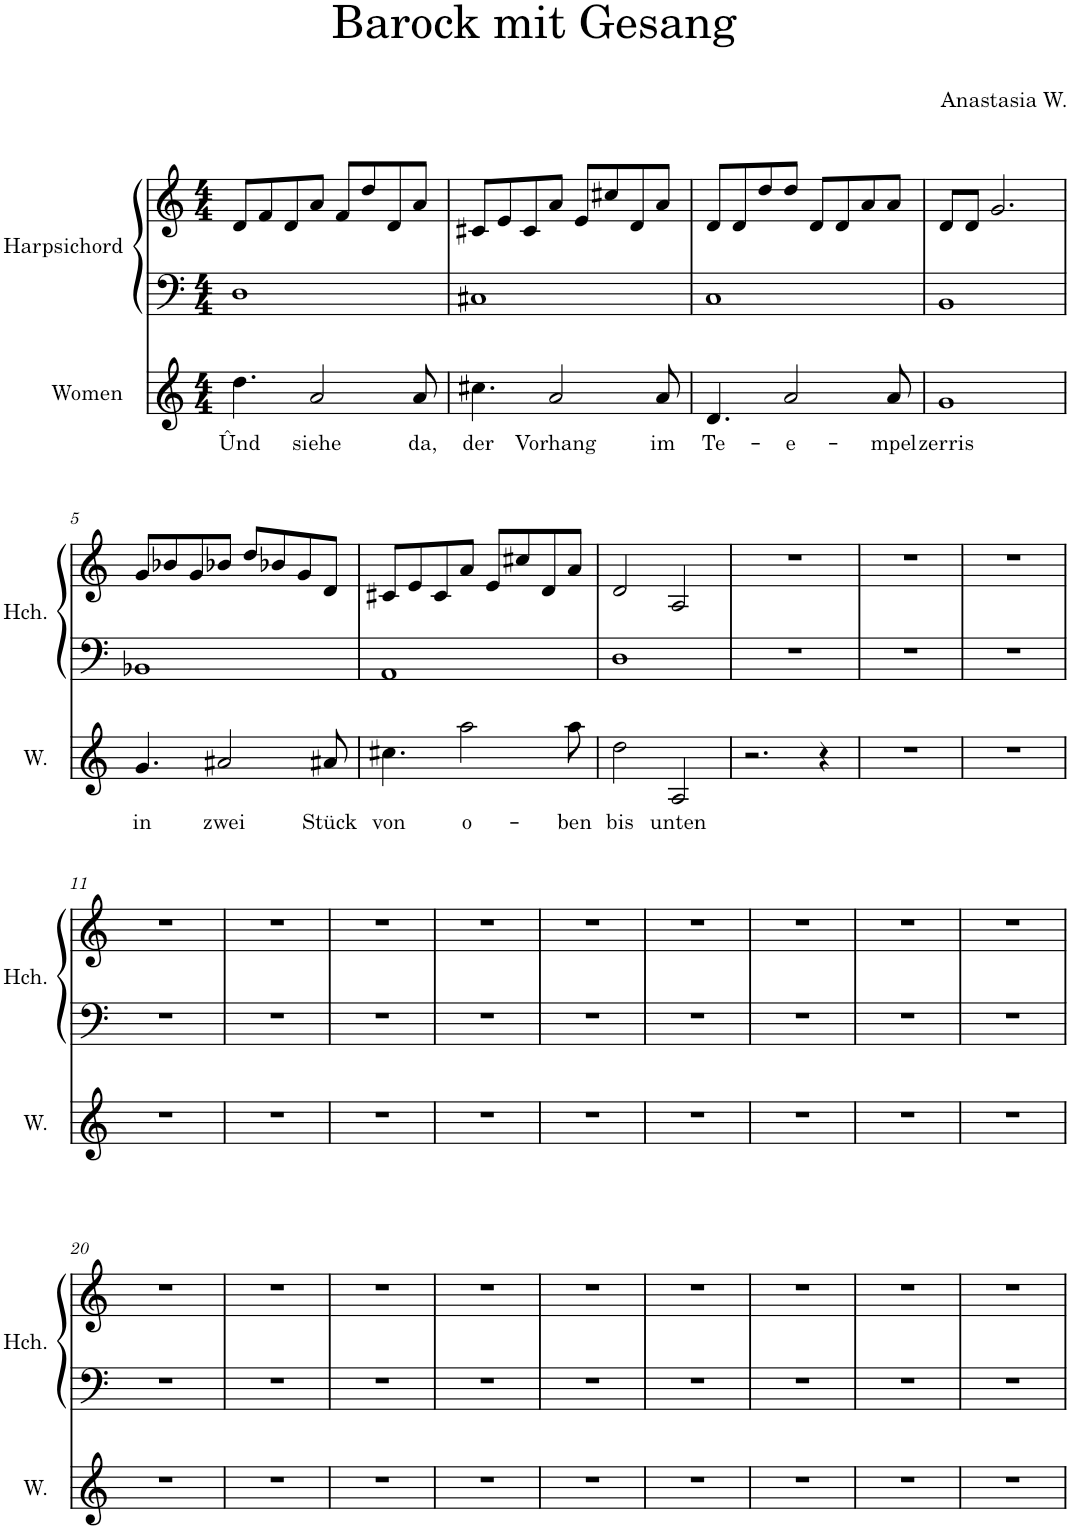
**kern	**text	**kern	**kern
*part2	*part2	*part1	*part1
*staff3	*staff3	*staff2	*staff1
*I"Women	*	*I"Harpsichord	*
*I'W.	*	*I'Hch.	*
*clefG2	*	*clefF4	*clefG2
*k[]	*	*k[]	*k[]
*M4/4	*	*M4/4	*M4/4
=1	=1	=1	=1
!	!LO:LY:b	!	!
4.dd\	Ûnd	1D	8d/L
.	.	.	8f/
.	.	.	8d/
!	!LO:LY:b	!	!
2a/	siehe	.	8a/J
.	.	.	8f/L
.	.	.	8dd/
.	.	.	8d/
!	!LO:LY:b	!	!
8a/	da,	.	8a/J
=2	=2	=2	=2
!	!LO:LY:b	!	!
4.cc#X\	der	1C#X	8c#X/L
.	.	.	8e/
.	.	.	8c#/
!	!LO:LY:b	!	!
2a/	Vorhang	.	8a/J
.	.	.	8e/L
.	.	.	8cc#X/
.	.	.	8d/
!	!LO:LY:b	!	!
8a/	im	.	8a/J
=3	=3	=3	=3
!	!LO:LY:b	!	!
4.d/	Te-	1C	8d/L
.	.	.	8d/
.	.	.	8dd/
!	!LO:LY:b	!	!
2a/	-e-	.	8dd/J
.	.	.	8d/L
.	.	.	8d/
.	.	.	8a/
!	!LO:LY:b	!	!
8a/	-mpel	.	8a/J
=4	=4	=4	=4
!	!LO:LY:b	!	!
1g	zerris	1BB	8d/L
.	.	.	8d/J
.	.	.	2.g/
!!LO:LB:g=z
=5	=5	=5	=5
!	!LO:LY:b	!	!
4.g/	in	1BB-X	8g/L
.	.	.	8b-X/
.	.	.	8g/
!	!LO:LY:b	!	!
2a#X/	zwei	.	8b-X/J
.	.	.	8dd/L
.	.	.	8b-X/
.	.	.	8g/
!	!LO:LY:b	!	!
8a#X/	Stück	.	8d/J
=6	=6	=6	=6
!	!LO:LY:b	!	!
4.cc#X\	von	1AA	8c#X/L
.	.	.	8e/
.	.	.	8c#/
!	!LO:LY:b	!	!
2aa\	o-	.	8a/J
.	.	.	8e/L
.	.	.	8cc#X/
.	.	.	8d/
!	!LO:LY:b	!	!
8aa\	-ben	.	8a/J
=7	=7	=7	=7
!	!LO:LY:b	!	!
2dd\	bis	1D	2d/
!	!LO:LY:b	!	!
2A/	unten	.	2A/
=8	=8	=8	=8
2.r	.	1r	1r
4r	.	.	.
=9	=9	=9	=9
1r	.	1r	1r
=10	=10	=10	=10
1r	.	1r	1r
!!LO:LB:g=z
=11	=11	=11	=11
1r	.	1r	1r
=12	=12	=12	=12
1r	.	1r	1r
=13	=13	=13	=13
1r	.	1r	1r
=14	=14	=14	=14
1r	.	1r	1r
=15	=15	=15	=15
1r	.	1r	1r
=16	=16	=16	=16
1r	.	1r	1r
=17	=17	=17	=17
1r	.	1r	1r
=18	=18	=18	=18
1r	.	1r	1r
=19	=19	=19	=19
1r	.	1r	1r
!!LO:LB:g=z
=20	=20	=20	=20
1r	.	1r	1r
=21	=21	=21	=21
1r	.	1r	1r
=22	=22	=22	=22
1r	.	1r	1r
=23	=23	=23	=23
1r	.	1r	1r
=24	=24	=24	=24
1r	.	1r	1r
=25	=25	=25	=25
1r	.	1r	1r
=26	=26	=26	=26
1r	.	1r	1r
=27	=27	=27	=27
1r	.	1r	1r
=28	=28	=28	=28
1r	.	1r	1r
=	=	=	=
*-	*-	*-	*-
